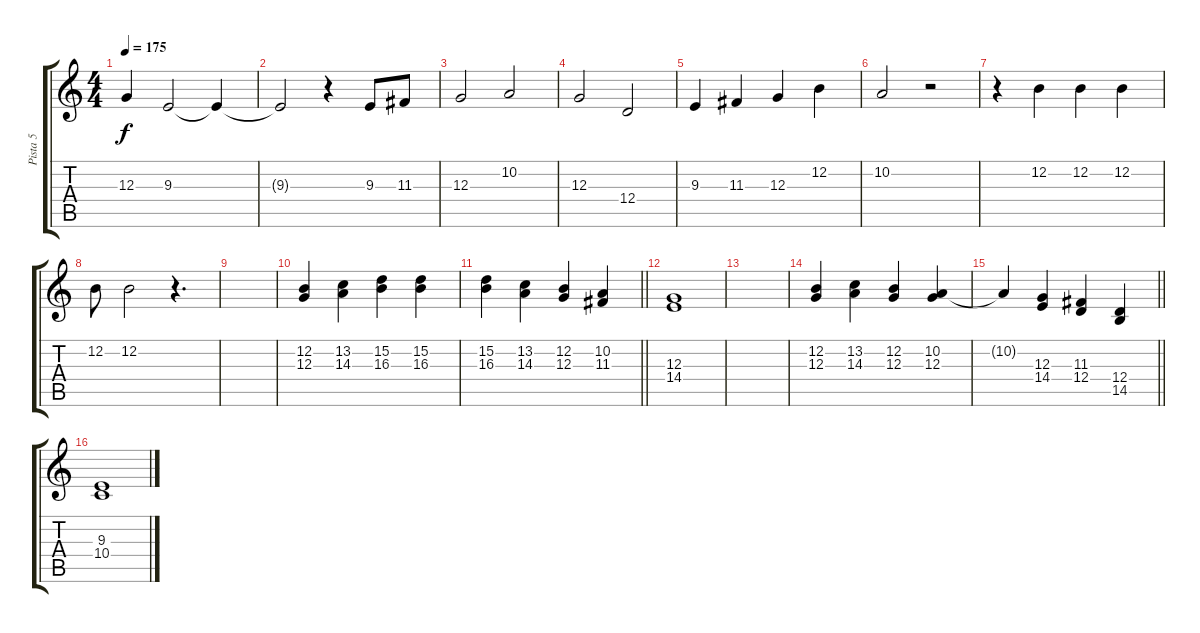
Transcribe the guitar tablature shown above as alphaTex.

\track ("Pista 5" "Pista 5") {instrument lead6voice}
\staff {score tabs}
\tuning (E4 B3 G3 D3 A2 E2) {hide}
\ts (4 4)
\tempo 175
\clef g2
\ks c
12.3.4{dy f} 9.3.2 9.3{t}.4 |
9.3{t}.2 r.4 9.3.8 11.3.8 |
12.3.2 10.2.2 |
12.3.2 12.4.2 |
9.3.4 11.3.4 12.3.4 12.2.4 |
10.2.2 r.2 |
r.4 12.2.4 12.2.4 12.2.4 |
12.2.8 12.2.2 r.4{d} |
|
(12.2 12.3).4 (13.2 14.3).4 (15.2 16.3).4 (15.2 16.3).4 |
\barLineRight lightlight
(15.2 16.3).4 (13.2 14.3).4 (12.2 12.3).4 (10.2 11.3).4 |
(12.3 14.4).1 |
|
(12.2 12.3).4 (13.2 14.3).4 (12.2 12.3).4 (10.2 12.3).4 |
\barLineRight lightlight
10.2{t}.4 (12.3 14.4).4 (11.3 12.4).4 (12.4 14.5).4 |
(9.3 10.4).1
